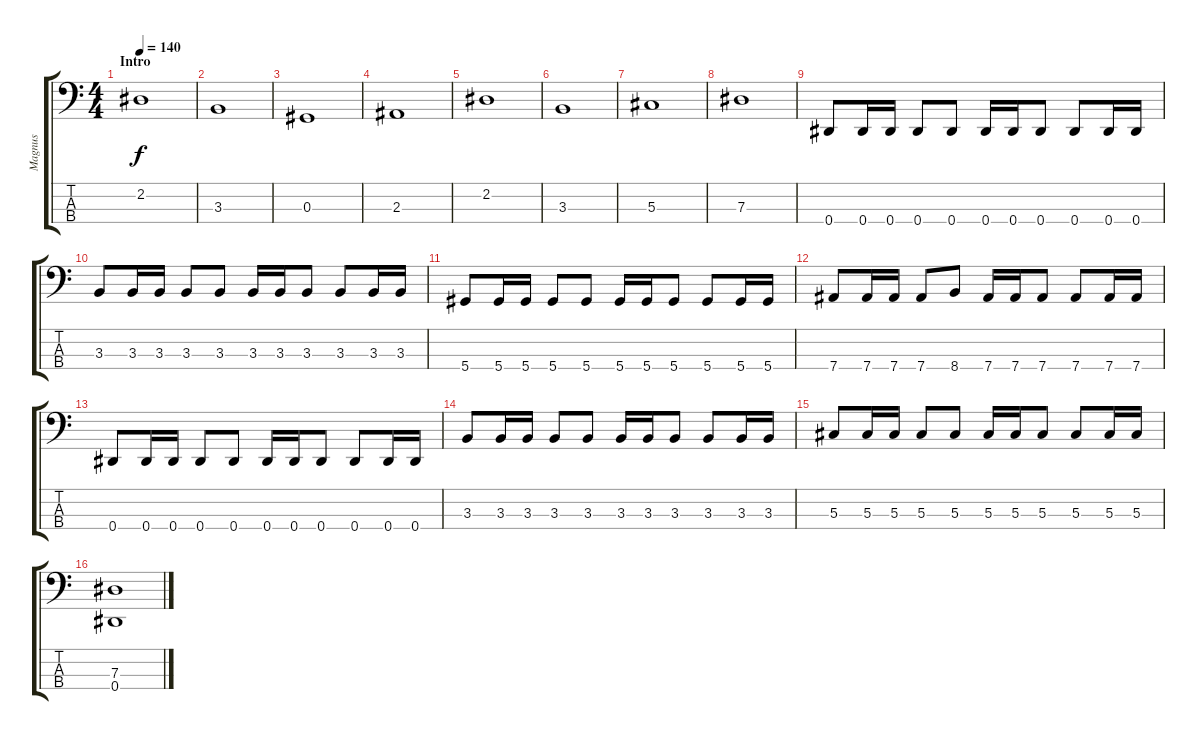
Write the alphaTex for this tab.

\track ("Magnus" "Magnus") {instrument electricbassfinger}
\staff {score tabs}
\tuning (Gb2 Db2 Ab1 Eb1) {hide}
\ts (4 4)
\section ("" "Intro")
\tempo 140
\clef f4
\ks c
2.2.1{dy f instrument electricbassfinger} |
3.3.1 |
0.3.1 |
2.3.1 |
2.2.1 |
3.3.1 |
5.3.1 |
7.3.1 |
0.4.8 0.4.16 0.4.16 0.4.8 0.4.8 0.4.16 0.4.16 0.4.8 0.4.8 0.4.16 0.4.16 |
3.3.8 3.3.16 3.3.16 3.3.8 3.3.8 3.3.16 3.3.16 3.3.8 3.3.8 3.3.16 3.3.16 |
5.4.8 5.4.16 5.4.16 5.4.8 5.4.8 5.4.16 5.4.16 5.4.8 5.4.8 5.4.16 5.4.16 |
7.4.8 7.4.16 7.4.16 7.4.8 8.4.8 7.4.16 7.4.16 7.4.8 7.4.8 7.4.16 7.4.16 |
0.4.8 0.4.16 0.4.16 0.4.8 0.4.8 0.4.16 0.4.16 0.4.8 0.4.8 0.4.16 0.4.16 |
3.3.8 3.3.16 3.3.16 3.3.8 3.3.8 3.3.16 3.3.16 3.3.8 3.3.8 3.3.16 3.3.16 |
5.3.8 5.3.16 5.3.16 5.3.8 5.3.8 5.3.16 5.3.16 5.3.8 5.3.8 5.3.16 5.3.16 |
(7.3 0.4).1
